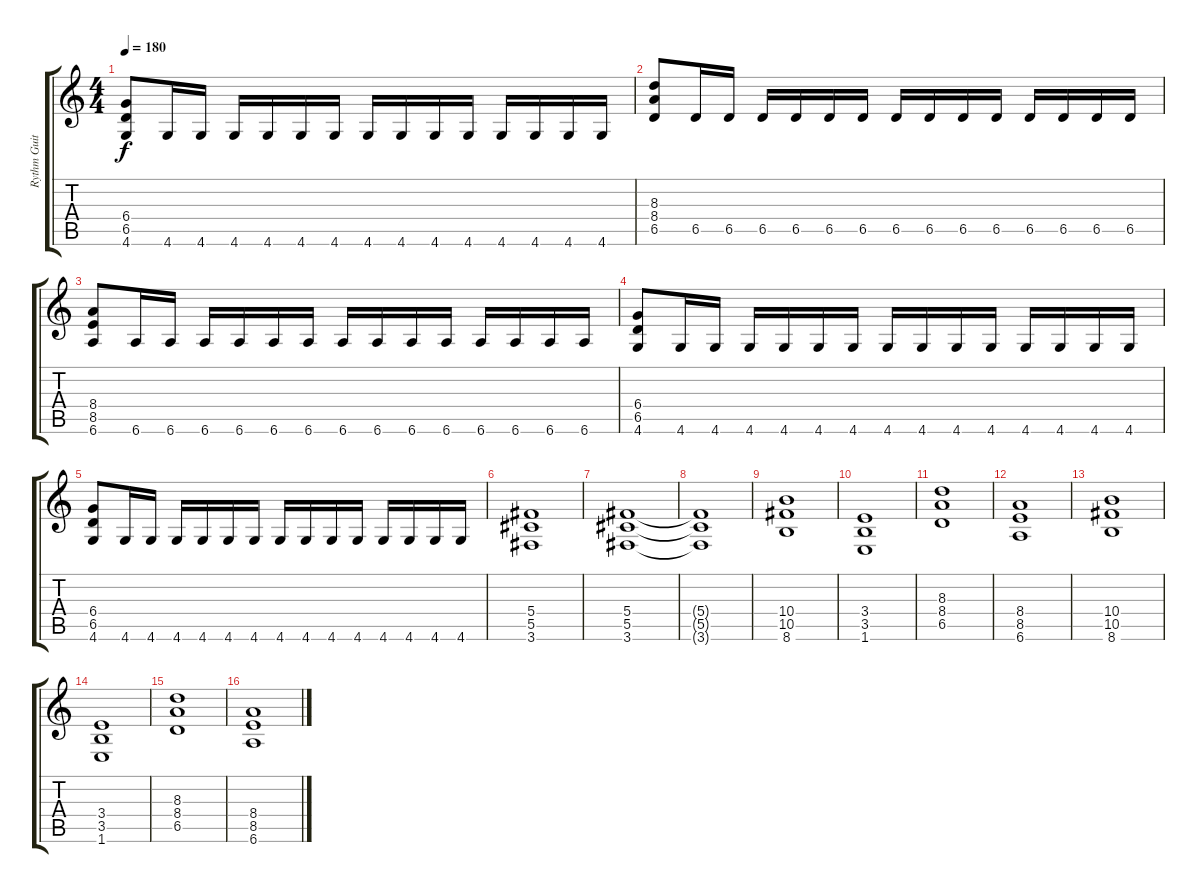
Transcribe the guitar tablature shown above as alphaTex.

\track ("Rythm Guitar" "Rythm Guit") {instrument distortionguitar}
\staff {score tabs}
\tuning (Eb4 Bb3 Gb3 Db3 Ab2 Eb2) {hide}
\ts (4 4)
\tempo 180
\clef g2
\ks c
(6.4 6.5 4.6).8{dy f} 4.6.16 4.6.16 4.6.16 4.6.16 4.6.16 4.6.16 4.6.16 4.6.16 4.6.16 4.6.16 4.6.16 4.6.16 4.6.16 4.6.16 |
(8.3 8.4 6.5).8 6.5.16 6.5.16 6.5.16 6.5.16 6.5.16 6.5.16 6.5.16 6.5.16 6.5.16 6.5.16 6.5.16 6.5.16 6.5.16 6.5.16 |
(8.4 8.5 6.6).8 6.6.16 6.6.16 6.6.16 6.6.16 6.6.16 6.6.16 6.6.16 6.6.16 6.6.16 6.6.16 6.6.16 6.6.16 6.6.16 6.6.16 |
(6.4 6.5 4.6).8 4.6.16 4.6.16 4.6.16 4.6.16 4.6.16 4.6.16 4.6.16 4.6.16 4.6.16 4.6.16 4.6.16 4.6.16 4.6.16 4.6.16 |
(6.4 6.5 4.6).8 4.6.16 4.6.16 4.6.16 4.6.16 4.6.16 4.6.16 4.6.16 4.6.16 4.6.16 4.6.16 4.6.16 4.6.16 4.6.16 4.6.16 |
(5.4 5.5 3.6).1 |
(5.4 5.5 3.6).1 |
(5.4{t} 5.5{t} 3.6{t}).1 |
(10.4 10.5 8.6).1 |
(3.4 3.5 1.6).1 |
(8.3 8.4 6.5).1 |
(8.4 8.5 6.6).1 |
(10.4 10.5 8.6).1 |
(3.4 3.5 1.6).1 |
(8.3 8.4 6.5).1 |
(8.4 8.5 6.6).1
